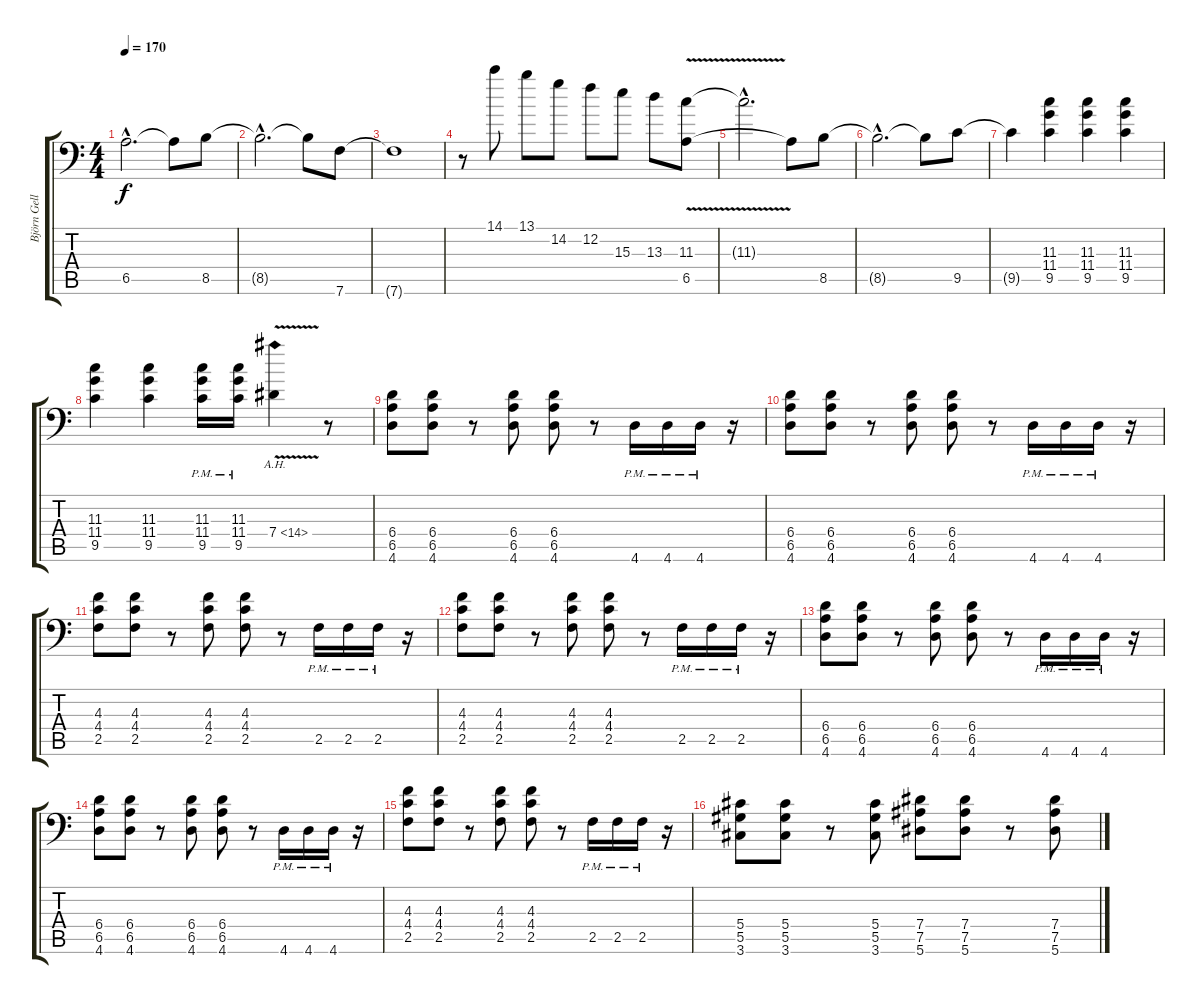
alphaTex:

\track ("Björn Gellotte" "Björn Gell") {instrument distortionguitar}
\staff {score tabs}
\tuning (Bb3 F3 Db3 Ab2 Eb2 Bb1) {hide}
\ts (4 4)
\tempo 170
\clef f4
\ks c
6.5{hac t}.2{d dy f} 6.5{t}.8 8.5.8 |
8.5{hac t}.2{d} 8.5{t}.8 7.6.8 |
7.6{t}.1 |
r.8 14.1.8 13.1.8 14.2.8 12.2.8 15.3.8 13.3.8 (11.3{v} 6.5).8 |
11.3{hac t}.2{d} 6.5{t}.8 8.5.8 |
8.5{hac t}.2{d} 8.5{t}.8 9.5.8 |
9.5{t}.4 (11.3 11.4 9.5).4 (11.3 11.4 9.5).4 (11.3 11.4 9.5).4 |
(11.3 11.4 9.5).4 (11.3 11.4 9.5).4 (11.3{pm} 11.4{pm} 9.5{pm}).16 (11.3{pm} 11.4{pm} 9.5{pm}).16 7.4{ah 7 v}.4 r.8 |
(6.4 6.5 4.6).8 (6.4 6.5 4.6).8 r.8 (6.4 6.5 4.6).8 (6.4 6.5 4.6).8 r.8 4.6{pm}.16 4.6{pm}.16 4.6{pm}.16 r.16 |
(6.4 6.5 4.6).8 (6.4 6.5 4.6).8 r.8 (6.4 6.5 4.6).8 (6.4 6.5 4.6).8 r.8 4.6{pm}.16 4.6{pm}.16 4.6{pm}.16 r.16 |
(4.3 4.4 2.5).8 (4.3 4.4 2.5).8 r.8 (4.3 4.4 2.5).8 (4.3 4.4 2.5).8 r.8 2.5{pm}.16 2.5{pm}.16 2.5{pm}.16 r.16 |
(4.3 4.4 2.5).8 (4.3 4.4 2.5).8 r.8 (4.3 4.4 2.5).8 (4.3 4.4 2.5).8 r.8 2.5{pm}.16 2.5{pm}.16 2.5{pm}.16 r.16 |
(6.4 6.5 4.6).8 (6.4 6.5 4.6).8 r.8 (6.4 6.5 4.6).8 (6.4 6.5 4.6).8 r.8 4.6{pm}.16 4.6{pm}.16 4.6{pm}.16 r.16 |
(6.4 6.5 4.6).8 (6.4 6.5 4.6).8 r.8 (6.4 6.5 4.6).8 (6.4 6.5 4.6).8 r.8 4.6{pm}.16 4.6{pm}.16 4.6{pm}.16 r.16 |
(4.3 4.4 2.5).8 (4.3 4.4 2.5).8 r.8 (4.3 4.4 2.5).8 (4.3 4.4 2.5).8 r.8 2.5{pm}.16 2.5{pm}.16 2.5{pm}.16 r.16 |
(5.4 5.5 3.6).8 (5.4 5.5 3.6).8 r.8 (5.4 5.5 3.6).8 (7.4 7.5 5.6).8 (7.4 7.5 5.6).8 r.8 (7.4 7.5 5.6).8
